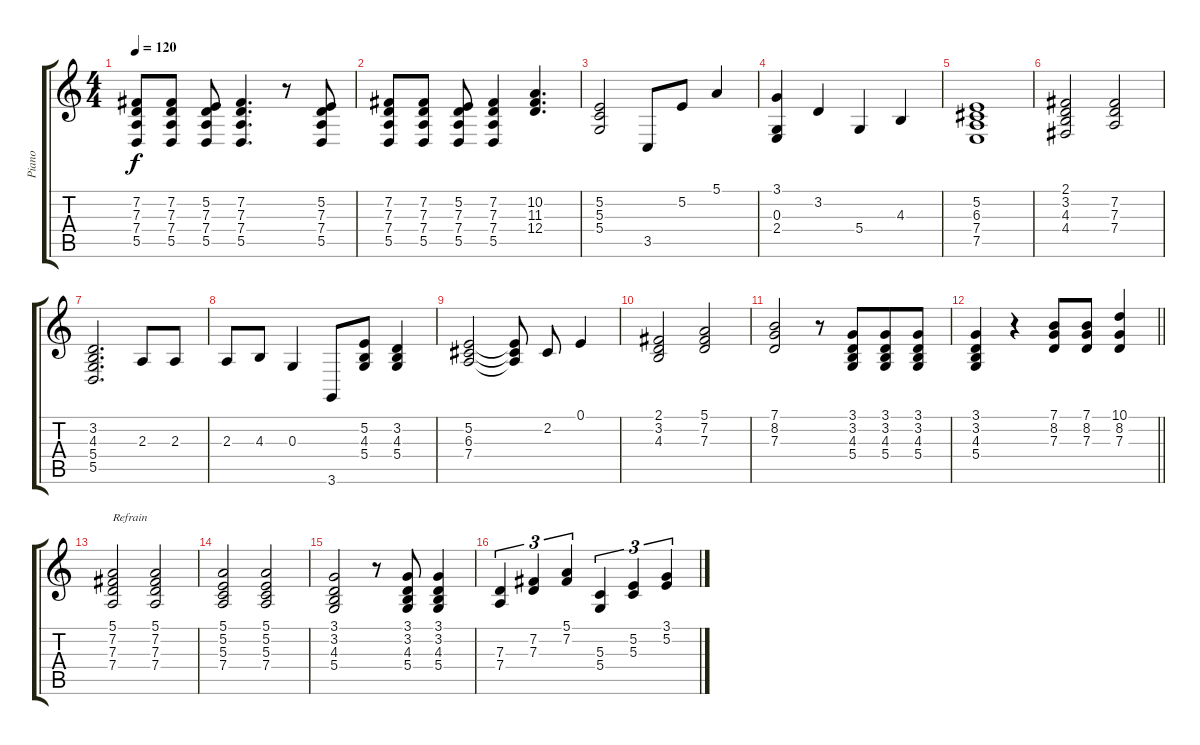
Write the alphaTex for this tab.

\track ("Piano" "Piano") {instrument electricgrandpiano}
\staff {score tabs}
\tuning (E4 B3 G3 D3 A2 E2) {hide}
\ts (4 4)
\tempo 120
\clef g2
\ks c
(7.2 7.3 7.4 5.5).8{dy f} (7.2 7.3 7.4 5.5).8 (5.2 7.3 7.4 5.5).8 (7.2 7.3 7.4 5.5).4{d} r.8 (5.2 7.3 7.4 5.5).8 |
(7.2 7.3 7.4 5.5).8 (7.2 7.3 7.4 5.5).8 (5.2 7.3 7.4 5.5).8 (7.2 7.3 7.4 5.5).4 (10.2 11.3 12.4).4{d} |
(5.2 5.3 5.4).2 3.5.8 5.2.8 5.1.4 |
(3.1 0.3 2.4).4 3.2.4 5.4.4 4.3.4 |
(5.2 6.3 7.4 7.5).1 |
(2.1 3.2 4.3 4.4).2 (7.2 7.3 7.4).2 |
(3.2 4.3 5.4 5.5).2{d} 2.3.8 2.3.8 |
2.3.8 4.3.8 0.3.4 3.6.8 (5.2 4.3 5.4).8 (3.2 4.3 5.4).4 |
(5.2 6.3 7.4).2 (5.2{t} 6.3{t} 7.4{t}).8{beam split} 2.2.8 0.1.4 |
(2.1 3.2 4.3).2 (5.1 7.2 7.3).2 |
(7.1 8.2 7.3).2 r.8 (3.1 3.2 4.3 5.4).8{beam merge} (3.1 3.2 4.3 5.4).8 (3.1 3.2 4.3 5.4).8 |
\barLineRight lightlight
(3.1 3.2 4.3 5.4).4 r.4 (7.1 8.2 7.3).8 (7.1 8.2 7.3).8 (10.1 8.2 7.3).4 |
(5.1 7.2 7.3 7.4).2{txt "Refrain"} (5.1 7.2 7.3 7.4).2 |
(5.1 5.2 5.3 7.4).2 (5.1 5.2 5.3 7.4).2 |
(3.1 3.2 4.3 5.4).2 r.8 (3.1 3.2 4.3 5.4).8 (3.1 3.2 4.3 5.4).4 |
(7.3 7.4).4{tu (3 2)} (7.2 7.3).4{tu (3 2)} (5.1 7.2).4{tu (3 2)} (5.3 5.4).4{tu (3 2)} (5.2 5.3).4{tu (3 2)} (3.1 5.2).4{tu (3 2)}
